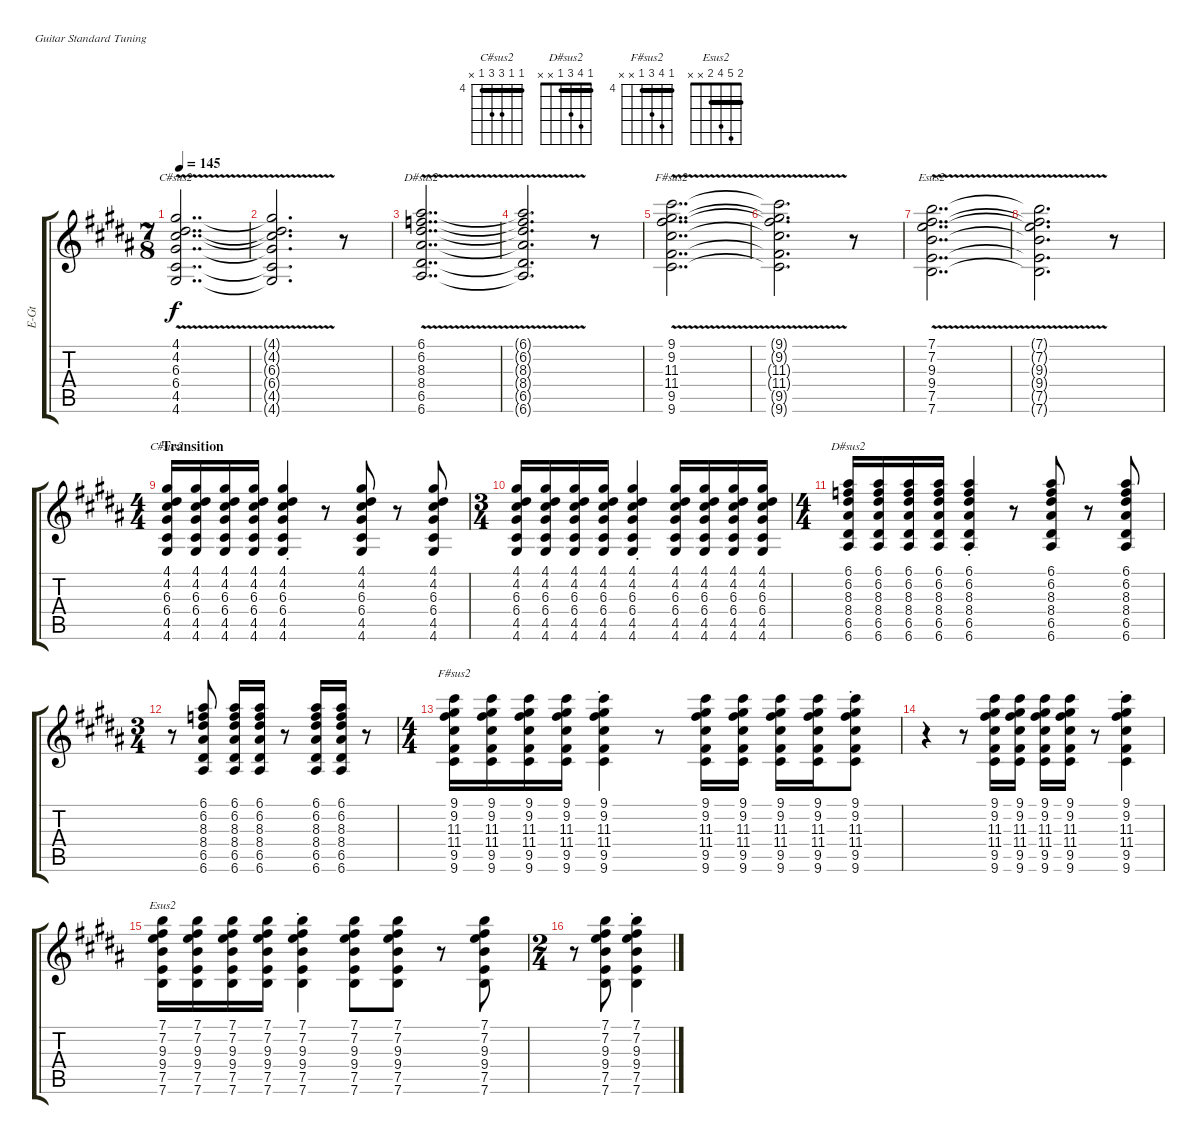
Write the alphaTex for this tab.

\defaultSystemsLayout 4
\bracketExtendMode groupsimilarinstruments
\otherSystemsTrackNameOrientation horizontal
\track ("Clean Guitar" "E-Gt") {multiBarRest instrument electricguitarclean}
\staff {score tabs}
\tuning (E4 B3 G3 D3 A2 E2)
\chord ("C#sus2" 4 4 6 6 4 x) {firstfret 4 showfingering false barre (4 4)}
\chord ("D#sus2" 1 4 3 1 x x) {showfingering false barre 1}
\chord ("F#sus2" 4 7 6 4 x x) {firstfret 4 showfingering false barre 4}
\chord ("Esus2" 2 5 4 2 x x) {showfingering false barre 2}
\ts (7 8)
\tempo 145
\clef g2
\ks b
(4.6{v acc #} 4.5{v acc #} 6.4{v acc #} 6.3{v acc #} 4.2{v acc #} 4.1{v acc #}).2{dd ch "C#sus2" dy f} |
(4.6{v t acc #} 4.5{v t acc #} 6.4{v t acc #} 6.3{v t acc #} 4.2{v t acc #} 4.1{v t acc #}).2{d} r.8 |
(6.6{v acc #} 6.5{v acc #} 8.4{v acc #} 8.3{v acc #} 6.2{v acc forcenatural} 6.1{v acc #}).2{dd ch "D#sus2"} |
(6.6{v t acc #} 6.5{v t acc #} 8.4{v t acc #} 8.3{v t acc #} 6.2{v t acc forcenatural} 6.1{v t acc #}).2{d} r.8 |
(9.6{v acc #} 9.5{v acc #} 11.4{v acc #} 11.3{v acc #} 9.2{v acc #} 9.1{v acc #}).2{dd ch "F#sus2"} |
(9.6{v t acc #} 9.5{v t acc #} 11.4{v t acc #} 11.3{v t acc #} 9.2{v t acc #} 9.1{v t acc #}).2{d} r.8 |
(7.6{v acc forcenatural} 7.5{v acc forcenatural} 9.4{v acc forcenatural} 9.3{v acc forcenatural} 7.2{v acc #} 7.1{v acc forcenatural}).2{dd ch "Esus2"} |
(7.6{v t acc forcenatural} 7.5{v t acc forcenatural} 9.4{v t acc forcenatural} 9.3{v t acc forcenatural} 7.2{v t acc #} 7.1{v t acc forcenatural}).2{d} r.8 |
\ts (4 4)
\beaming (8 2 2 2 2)
\section ("" "Transition")
(4.6{acc #} 4.5{acc #} 6.4{acc #} 6.3{acc #} 4.2{acc #} 4.1{acc #}).16{ch "C#sus2"} (4.6{acc #} 4.5{acc #} 6.4{acc #} 6.3{acc #} 4.2{acc #} 4.1{acc #}).16 (4.6{acc #} 4.5{acc #} 6.4{acc #} 6.3{acc #} 4.2{acc #} 4.1{acc #}).16 (4.6{acc #} 4.5{acc #} 6.4{acc #} 6.3{acc #} 4.2{acc #} 4.1{acc #}).16 (4.6{st acc #} 4.5{st acc #} 6.4{st acc #} 6.3{st acc #} 4.2{st acc #} 4.1{st acc #}).4 r.8 (4.6{acc #} 4.5{acc #} 6.4{acc #} 6.3{acc #} 4.2{acc #} 4.1{acc #}).8 r.8 (4.6{acc #} 4.5{acc #} 6.4{acc #} 6.3{acc #} 4.2{acc #} 4.1{acc #}).8 |
\ts (3 4)
\beaming (8 2 2 2 2)
(4.6{acc #} 4.5{acc #} 6.4{acc #} 6.3{acc #} 4.2{acc #} 4.1{acc #}).16 (4.6{acc #} 4.5{acc #} 6.4{acc #} 6.3{acc #} 4.2{acc #} 4.1{acc #}).16 (4.6{acc #} 4.5{acc #} 6.4{acc #} 6.3{acc #} 4.2{acc #} 4.1{acc #}).16 (4.6{acc #} 4.5{acc #} 6.4{acc #} 6.3{acc #} 4.2{acc #} 4.1{acc #}).16 (4.6{st acc #} 4.5{st acc #} 6.4{st acc #} 6.3{st acc #} 4.2{st acc #} 4.1{st acc #}).4 (4.6{acc #} 4.5{acc #} 6.4{acc #} 6.3{acc #} 4.2{acc #} 4.1{acc #}).16 (4.6{acc #} 4.5{acc #} 6.4{acc #} 6.3{acc #} 4.2{acc #} 4.1{acc #}).16 (4.6{acc #} 4.5{acc #} 6.4{acc #} 6.3{acc #} 4.2{acc #} 4.1{acc #}).16 (4.6{acc #} 4.5{acc #} 6.4{acc #} 6.3{acc #} 4.2{acc #} 4.1{acc #}).16 |
\ts (4 4)
\beaming (8 2 2 2 2)
(6.6{acc #} 6.5{acc #} 8.4{acc #} 8.3{acc #} 6.2{acc forcenatural} 6.1{acc #}).16{ch "D#sus2"} (6.6{acc #} 6.5{acc #} 8.4{acc #} 8.3{acc #} 6.2{acc forcenatural} 6.1{acc #}).16 (6.6{acc #} 6.5{acc #} 8.4{acc #} 8.3{acc #} 6.2{acc forcenatural} 6.1{acc #}).16 (6.6{acc #} 6.5{acc #} 8.4{acc #} 8.3{acc #} 6.2{acc forcenatural} 6.1{acc #}).16 (6.6{st acc #} 6.5{st acc #} 8.4{st acc #} 8.3{st acc #} 6.2{st acc forcenatural} 6.1{st acc #}).4 r.8 (6.6{acc #} 6.5{acc #} 8.4{acc #} 8.3{acc #} 6.2{acc forcenatural} 6.1{acc #}).8 r.8 (6.6{acc #} 6.5{acc #} 8.4{acc #} 8.3{acc #} 6.2{acc forcenatural} 6.1{acc #}).8 |
\ts (3 4)
\beaming (8 2 2 2 2)
r.8 (6.6{acc #} 6.5{acc #} 8.4{acc #} 8.3{acc #} 6.2{acc forcenatural} 6.1{acc #}).8 (6.6{acc #} 6.5{acc #} 8.4{acc #} 8.3{acc #} 6.2{acc forcenatural} 6.1{acc #}).16 (6.6{acc #} 6.5{acc #} 8.4{acc #} 8.3{acc #} 6.2{acc forcenatural} 6.1{acc #}).16 r.8 (6.6{acc #} 6.5{acc #} 8.4{acc #} 8.3{acc #} 6.2{acc forcenatural} 6.1{acc #}).16 (6.6{acc #} 6.5{acc #} 8.4{acc #} 8.3{acc #} 6.2{acc forcenatural} 6.1{acc #}).16 r.8 |
\ts (4 4)
\beaming (8 2 2 2 2)
(9.6{acc #} 9.5{acc #} 11.4{acc #} 11.3{acc #} 9.2{acc #} 9.1{acc #}).16{ch "F#sus2"} (9.6{acc #} 9.5{acc #} 11.4{acc #} 11.3{acc #} 9.2{acc #} 9.1{acc #}).16 (9.6{acc #} 9.5{acc #} 11.4{acc #} 11.3{acc #} 9.2{acc #} 9.1{acc #}).16 (9.6{acc #} 9.5{acc #} 11.4{acc #} 11.3{acc #} 9.2{acc #} 9.1{acc #}).16 (9.6{st acc #} 9.5{st acc #} 11.4{st acc #} 11.3{st acc #} 9.2{st acc #} 9.1{st acc #}).4 r.8 (9.6{acc #} 9.5{acc #} 11.4{acc #} 11.3{acc #} 9.2{acc #} 9.1{acc #}).16 (9.6{acc #} 9.5{acc #} 11.4{acc #} 11.3{acc #} 9.2{acc #} 9.1{acc #}).16 (9.6{acc #} 9.5{acc #} 11.4{acc #} 11.3{acc #} 9.2{acc #} 9.1{acc #}).16 (9.6{acc #} 9.5{acc #} 11.4{acc #} 11.3{acc #} 9.2{acc #} 9.1{acc #}).16 (9.6{st acc #} 9.5{st acc #} 11.4{st acc #} 11.3{st acc #} 9.2{st acc #} 9.1{st acc #}).8 |
r.4 r.8 (9.6{acc #} 9.5{acc #} 11.4{acc #} 11.3{acc #} 9.2{acc #} 9.1{acc #}).16 (9.6{acc #} 9.5{acc #} 11.4{acc #} 11.3{acc #} 9.2{acc #} 9.1{acc #}).16 (9.6{acc #} 9.5{acc #} 11.4{acc #} 11.3{acc #} 9.2{acc #} 9.1{acc #}).16 (9.6{acc #} 9.5{acc #} 11.4{acc #} 11.3{acc #} 9.2{acc #} 9.1{acc #}).16 r.8 (9.6{st acc #} 9.5{st acc #} 11.4{st acc #} 11.3{st acc #} 9.2{st acc #} 9.1{st acc #}).4 |
(7.6{acc forcenatural} 7.5{acc forcenatural} 9.4{acc forcenatural} 9.3{acc forcenatural} 7.2{acc #} 7.1{acc forcenatural}).16{ch "Esus2"} (7.6{acc forcenatural} 7.5{acc forcenatural} 9.4{acc forcenatural} 9.3{acc forcenatural} 7.2{acc #} 7.1{acc forcenatural}).16 (7.6{acc forcenatural} 7.5{acc forcenatural} 9.4{acc forcenatural} 9.3{acc forcenatural} 7.2{acc #} 7.1{acc forcenatural}).16 (7.6{acc forcenatural} 7.5{acc forcenatural} 9.4{acc forcenatural} 9.3{acc forcenatural} 7.2{acc #} 7.1{acc forcenatural}).16 (7.6{st acc forcenatural} 7.5{st acc forcenatural} 9.4{st acc forcenatural} 9.3{st acc forcenatural} 7.2{st acc #} 7.1{st acc forcenatural}).4 (7.6{acc forcenatural} 7.5{acc forcenatural} 9.4{acc forcenatural} 9.3{acc forcenatural} 7.2{acc #} 7.1{acc forcenatural}).8 (7.6{acc forcenatural} 7.5{acc forcenatural} 9.4{acc forcenatural} 9.3{acc forcenatural} 7.2{acc #} 7.1{acc forcenatural}).8 r.8 (7.6{acc forcenatural} 7.5{acc forcenatural} 9.4{acc forcenatural} 9.3{acc forcenatural} 7.2{acc #} 7.1{acc forcenatural}).8 |
\ts (2 4)
\beaming (8 2 2 2 2)
r.8 (7.6{acc forcenatural} 7.5{acc forcenatural} 9.4{acc forcenatural} 9.3{acc forcenatural} 7.2{acc #} 7.1{acc forcenatural}).8 (7.6{st acc forcenatural} 7.5{st acc forcenatural} 9.4{st acc forcenatural} 9.3{st acc forcenatural} 7.2{st acc #} 7.1{st acc forcenatural}).4
